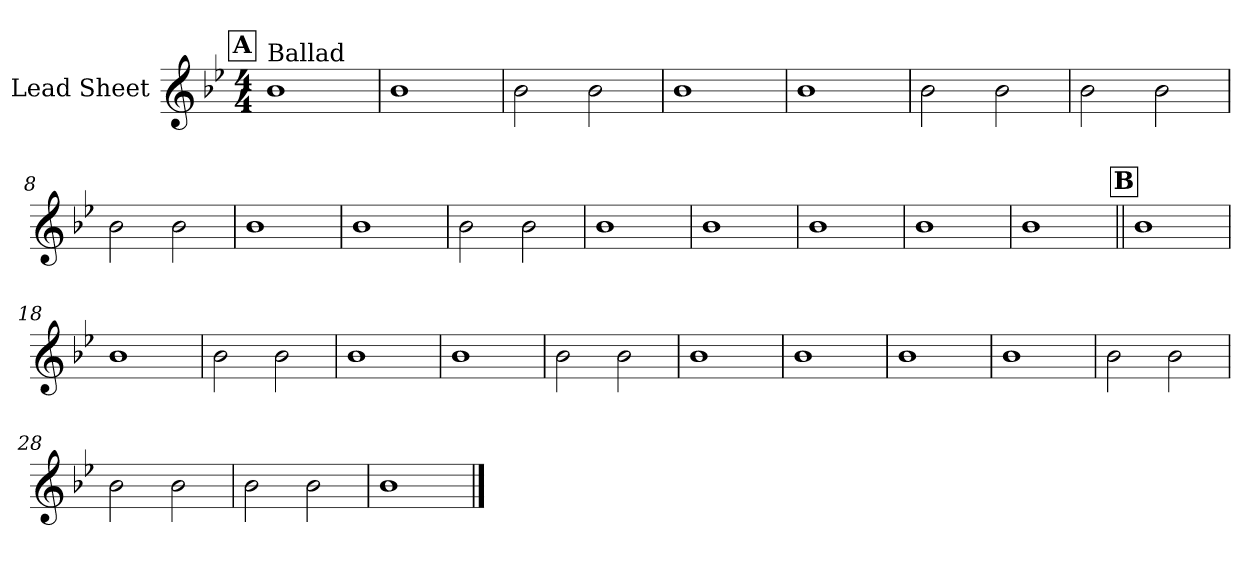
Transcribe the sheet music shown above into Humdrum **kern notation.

**kern
*part1
*staff1
*I"Lead Sheet
*clefG2
*k[b-e-]
*B-:
*M4/4
!!LO:REH:place=s1:a:fs=14:t=A
=1
!LO:TX:a:t=Ballad
1b-
=2
1b-
=3
2b-\
2b-\
=4
1b-
!!LO:LB:g=z
=5
1b-
=6
2b-\
2b-\
=7
2b-\
2b-\
=8
2b-\
2b-\
!!LO:LB:g=z
=9
1b-
=10
1b-
=11
2b-\
2b-\
=12
1b-
!!LO:LB:g=z
=13
1b-
=14
1b-
=15
1b-
=16
1b-
!!LO:LB:g=z
!!LO:REH:place=s1:a:fs=14:t=B
=17||
1b-
=18
1b-
=19
2b-\
2b-\
=20
1b-
!!LO:LB:g=z
=21
1b-
=22
2b-\
2b-\
=23
1b-
=24
1b-
!!LO:LB:g=z
=25
1b-
=26
1b-
=27
2b-\
2b-\
=28
2b-\
2b-\
!!LO:LB:g=z
=29
2b-\
2b-\
=30
1b-
==
*-
